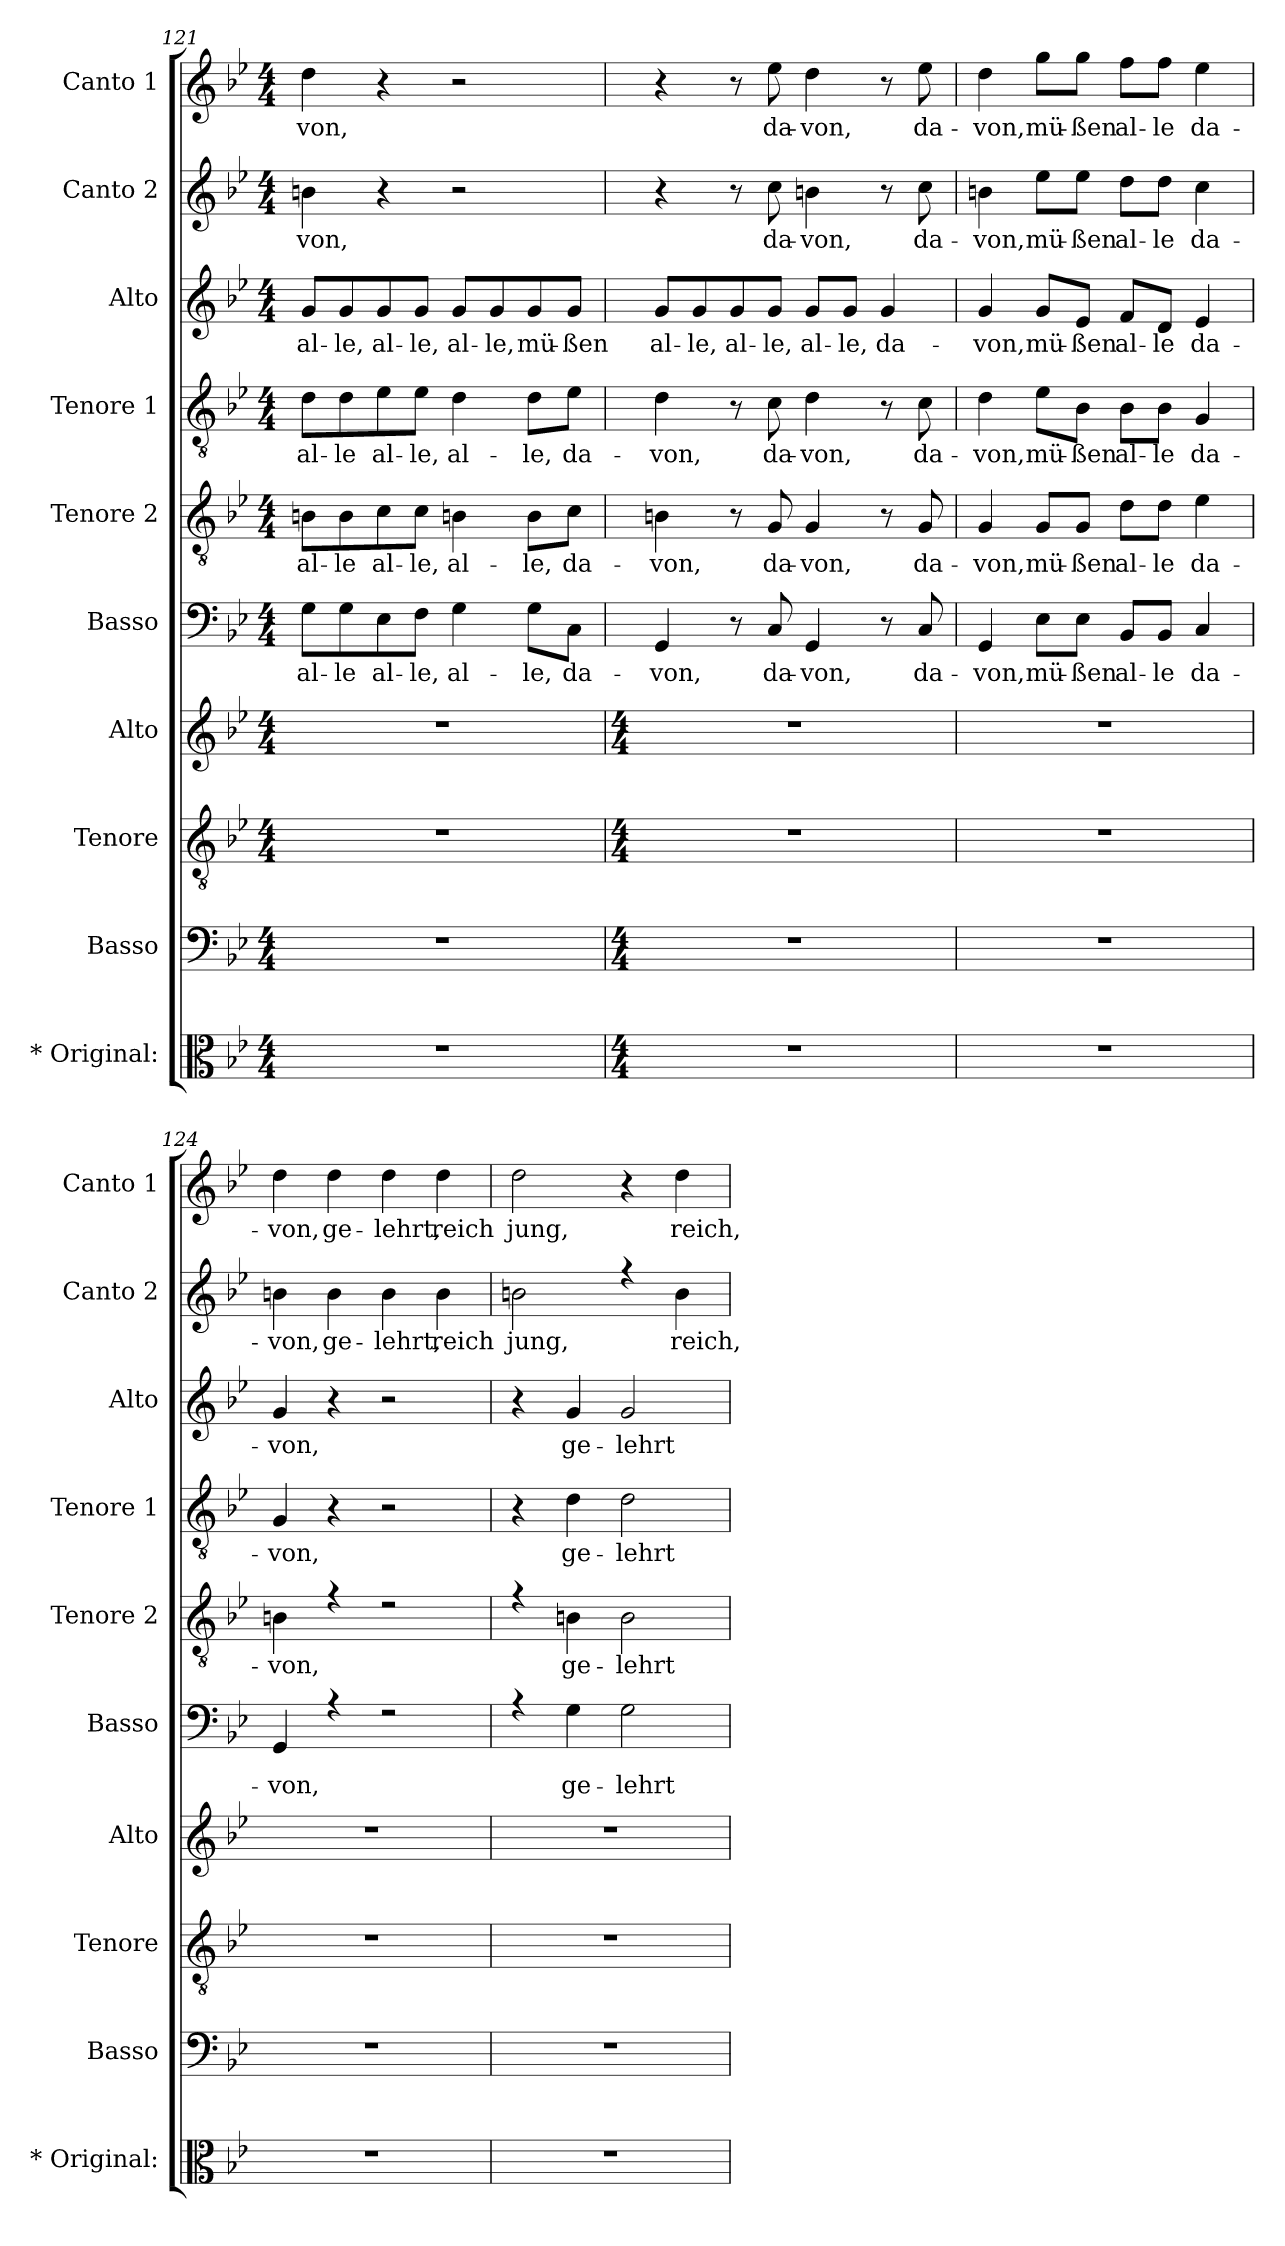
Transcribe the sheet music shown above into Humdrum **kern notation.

**kern	**kern	**kern	**kern	**kern	**text	**kern	**text	**kern	**text	**kern	**text	**kern	**text	**kern	**text
*part10	*part9	*part8	*part7	*part6	*part6	*part5	*part5	*part4	*part4	*part3	*part3	*part2	*part2	*part1	*part1
*staff10	*staff9	*staff8	*staff7	*staff6	*staff6	*staff5	*staff5	*staff4	*staff4	*staff3	*staff3	*staff2	*staff2	*staff1	*staff1
*I"* Original:	*I"Basso	*I"Tenore	*I"Alto	*I"Basso	*	*I"Tenore 2	*	*I"Tenore 1	*	*I"Alto	*	*I"Canto 2	*	*I"Canto 1	*
*I'* Original:	*I'Basso	*I'Tenore	*I'Alto	*I'Basso	*	*I'Tenore 2	*	*I'Tenore 1	*	*I'Alto	*	*I'Canto 2	*	*I'Canto 1	*
*clefC3	*clefF4	*clefGv2	*clefG2	*clefF4	*	*clefGv2	*	*clefGv2	*	*clefG2	*	*clefG2	*	*clefG2	*
*k[b-e-]	*k[b-e-]	*k[b-e-]	*k[b-e-]	*k[b-e-]	*	*k[b-e-]	*	*k[b-e-]	*	*k[b-e-]	*	*k[b-e-]	*	*k[b-e-]	*
*B-:	*B-:	*B-:	*B-:	*B-:	*	*B-:	*	*B-:	*	*B-:	*	*B-:	*	*B-:	*
*M4/4	*M4/4	*M4/4	*M4/4	*M4/4	*	*M4/4	*	*M4/4	*	*M4/4	*	*M4/4	*	*M4/4	*
=121	=121	=121	=121	=121	=121	=121	=121	=121	=121	=121	=121	=121	=121	=121	=121
!	!	!	!	!	!LO:LY:b	!	!LO:LY:b	!	!LO:LY:b	!	!LO:LY:b	!	!LO:LY:b	!	!LO:LY:b
1r	1r	1r	1r	8G\L	al-	8Bn\L	al-	8d\L	al-	8g/L	al-	4bn\	-von,	4dd\	-von,
!	!	!	!	!	!LO:LY:b	!	!LO:LY:b	!	!LO:LY:b	!	!LO:LY:b	!	!	!	!
.	.	.	.	8G\	-le	8B\	-le	8d\	-le	8g/	-le,	.	.	.	.
!	!	!	!	!	!LO:LY:b	!	!LO:LY:b	!	!LO:LY:b	!	!LO:LY:b	!	!	!	!
.	.	.	.	8E-\	al-	8c\	al-	8e-\	al-	8g/	al-	4r	.	4r	.
!	!	!	!	!	!LO:LY:b	!	!LO:LY:b	!	!LO:LY:b	!	!LO:LY:b	!	!	!	!
.	.	.	.	8F\J	-le,	8c\J	-le,	8e-\J	-le,	8g/J	-le,	.	.	.	.
!	!	!	!	!	!LO:LY:b	!	!LO:LY:b	!	!LO:LY:b	!	!LO:LY:b	!	!	!	!
.	.	.	.	4G\	al-	4Bni\	al-	4d\	al-	8g/L	al-	2r	.	2r	.
!	!	!	!	!	!	!	!	!	!	!	!LO:LY:b	!	!	!	!
.	.	.	.	.	.	.	.	.	.	8g/	-le,	.	.	.	.
!	!	!	!	!	!LO:LY:b	!	!LO:LY:b	!	!LO:LY:b	!	!LO:LY:b	!	!	!	!
.	.	.	.	8G\L	-le,	8B\L	-le,	8d\L	-le,	8g/	mü-	.	.	.	.
!	!	!	!	!	!LO:LY:b	!	!LO:LY:b	!	!LO:LY:b	!	!LO:LY:b	!	!	!	!
.	.	.	.	8C\J	da-	8c\J	da-	8e-\J	da-	8g/J	-ßen	.	.	.	.
!!LO:PB:g=z
=122	=122	=122	=122	=122	=122	=122	=122	=122	=122	=122	=122	=122	=122	=122	=122
*M4/4	*M4/4	*M4/4	*M4/4	*	*	*	*	*	*	*	*	*	*	*	*
!	!	!	!	!	!LO:LY:b	!	!LO:LY:b	!	!LO:LY:b	!	!LO:LY:b	!	!	!	!
*	*	*	*	*^	*	*^	*	*	*	*	*	*^	*	*	*
1r	1r	1r	1r	4GG/	2ryy	-von,	4Bn\	2ryy	-von,	4d\	-von,	8g/L	al-	4r	2ryy	.	4r	.
!	!	!	!	!	!	!	!	!	!	!	!	!	!LO:LY:b	!	!	!	!	!
.	.	.	.	.	.	.	.	.	.	.	.	8g/	-le,	.	.	.	.	.
!	!	!	!	!	!	!	!	!	!	!	!	!	!LO:LY:b	!	!	!	!	!
.	.	.	.	8r	.	.	8r	.	.	8r	.	8g/	al-	8r	.	.	8r	.
!	!	!	!	!	!	!LO:LY:b	!	!	!LO:LY:b	!	!LO:LY:b	!	!LO:LY:b	!	!	!LO:LY:b	!	!LO:LY:b
.	.	.	.	8C/	.	da-	8G/	.	da-	8c\	da-	8g/J	-le,	8cc\	.	da-	8ee-\	da-
!	!	!	!	!	!	!LO:LY:b	!	!	!LO:LY:b	!	!LO:LY:b	!	!LO:LY:b	!	!	!LO:LY:b	!	!LO:LY:b
.	.	.	.	4GG/	4ryy	-von,	4G/	4ryy	-von,	4d\	-von,	8g/L	al-	4bn\	4ryy	-von,	4dd\	-von,
!	!	!	!	!	!	!	!	!	!	!	!	!	!LO:LY:b	!	!	!	!	!
.	.	.	.	.	.	.	.	.	.	.	.	8g/J	-le,	.	.	.	.	.
!	!	!	!	!	!	!	!	!	!	!	!	!	!LO:LY:b	!	!	!	!	!
.	.	.	.	8r	8ryy	.	8r	8ryy	.	8r	.	4g/	da-	8r	8ryy	.	8r	.
!	!	!	!	!	!	!LO:LY:b	!	!	!LO:LY:b	!	!LO:LY:b	!	!	!	!	!LO:LY:b	!	!LO:LY:b
.	.	.	.	8C/	8GG\yy	da-	8G/	8G\yy	da-	8c\	da-	.	.	8cc\	8g\yy	da-	8ee-\	da-
=123	=123	=123	=123	=123	=123	=123	=123	=123	=123	=123	=123	=123	=123	=123	=123	=123	=123	=123
!	!	!	!	!	!	!LO:LY:b	!	!	!LO:LY:b	!	!LO:LY:b	!	!LO:LY:b	!	!	!LO:LY:b	!	!LO:LY:b
1r	1r	1r	1r	4GG/	4GG\yy	-von,	4G/	4G\yy	-von,	4d\	-von,	4g/	-von,	4bn\	4g\yy	-von,	4dd\	-von,
!	!	!	!	!	!	!LO:LY:b	!	!	!LO:LY:b	!	!LO:LY:b	!	!LO:LY:b	!	!	!LO:LY:b	!	!LO:LY:b
.	.	.	.	8E-\L	4ryy	-mü-	8G/L	4ryy	-mü-	8e-\L	mü-	8g/L	mü-	8ee-\L	4ryy	-mü-	8gg\L	mü-
!	!	!	!	!	!	!LO:LY:b	!	!	!LO:LY:b	!	!LO:LY:b	!	!LO:LY:b	!	!	!LO:LY:b	!	!LO:LY:b
.	.	.	.	8E-\J	.	-ßen	8G/J	.	-ßen	8B-\J	-ßen	8e-/J	-ßen	8ee-\J	.	-ßen	8gg\J	-ßen
!	!	!	!	!	!	!LO:LY:b	!	!	!LO:LY:b	!	!LO:LY:b	!	!LO:LY:b	!	!	!LO:LY:b	!	!LO:LY:b
.	.	.	.	8BB-/L	2ryy	al-	8d\L	2ryy	al-	8B-\L	al-	8f/L	al-	8dd\L	2ryy	al-	8ff\L	al-
!	!	!	!	!	!	!LO:LY:b	!	!	!LO:LY:b	!	!LO:LY:b	!	!LO:LY:b	!	!	!LO:LY:b	!	!LO:LY:b
.	.	.	.	8BB-/J	.	-le	8d\J	.	-le	8B-\J	-le	8d/J	-le	8dd\J	.	-le	8ff\J	-le
!	!	!	!	!	!	!LO:LY:b	!	!	!LO:LY:b	!	!LO:LY:b	!	!LO:LY:b	!	!	!LO:LY:b	!	!LO:LY:b
.	.	.	.	4C/	.	da-	4e-\	.	da-	4G/	da-	4e-/	da-	4cc\	.	da-	4ee-\	da-
=124	=124	=124	=124	=124	=124	=124	=124	=124	=124	=124	=124	=124	=124	=124	=124	=124	=124	=124
!	!	!	!	!	!	!LO:LY:b	!	!	!LO:LY:b	!	!LO:LY:b	!	!LO:LY:b	!	!	!LO:LY:b	!	!LO:LY:b
1r	1r	1r	1r	4GG/	1ryy	von,	4Bn\	1ryy	von,	4G/	-von,	4g/	-von,	4bn\	1ryy	von,	4dd\	-von,
!	!	!	!	!	!	!	!	!	!	!	!	!	!	!	!	!LO:LY:b	!	!LO:LY:b
.	.	.	.	4r	.	.	4r	.	.	4r	.	4r	.	4b\	.	ge-	4dd\	ge-
!	!	!	!	!	!	!	!	!	!	!	!	!	!	!	!	!LO:LY:b	!	!LO:LY:b
.	.	.	.	2r	.	.	2r	.	.	2r	.	2r	.	4b\	.	-lehrt,	4dd\	-lehrt,
!	!	!	!	!	!	!	!	!	!	!	!	!	!	!	!	!LO:LY:b	!	!LO:LY:b
.	.	.	.	.	.	.	.	.	.	.	.	.	.	4b\	.	reich	4dd\	reich
=125	=125	=125	=125	=125	=125	=125	=125	=125	=125	=125	=125	=125	=125	=125	=125	=125	=125	=125
!	!	!	!	!	!	!	!	!	!	!	!	!	!	!	!	!LO:LY:b	!	!LO:LY:b
1r	1r	1r	1r	4r	1ryy	.	4r	1ryy	.	4r	.	4r	.	2bn\	1ryy	jung,	2dd\	jung,
!	!	!	!	!	!	!LO:LY:b	!	!	!LO:LY:b	!	!LO:LY:b	!	!LO:LY:b	!	!	!	!	!
.	.	.	.	4G\	.	ge-	4Bn\	.	ge-	4d\	ge-	4g/	ge-	.	.	.	.	.
!	!	!	!	!	!	!LO:LY:b	!	!	!LO:LY:b	!	!LO:LY:b	!	!LO:LY:b	!	!	!	!	!
.	.	.	.	2G\	.	-lehrt	2B\	.	-lehrt	2d\	-lehrt	2g/	-lehrt	4r	.	.	4r	.
!	!	!	!	!	!	!	!	!	!	!	!	!	!	!	!	!LO:LY:b	!	!LO:LY:b
.	.	.	.	.	.	.	.	.	.	.	.	.	.	4b\	.	reich,	4dd\	reich,
*	*	*	*	*v	*v	*	*	*	*	*	*	*	*	*v	*v	*	*	*
*	*	*	*	*	*	*v	*v	*	*	*	*	*	*	*	*	*
=	=	=	=	=	=	=	=	=	=	=	=	=	=	=	=
*-	*-	*-	*-	*-	*-	*-	*-	*-	*-	*-	*-	*-	*-	*-	*-
